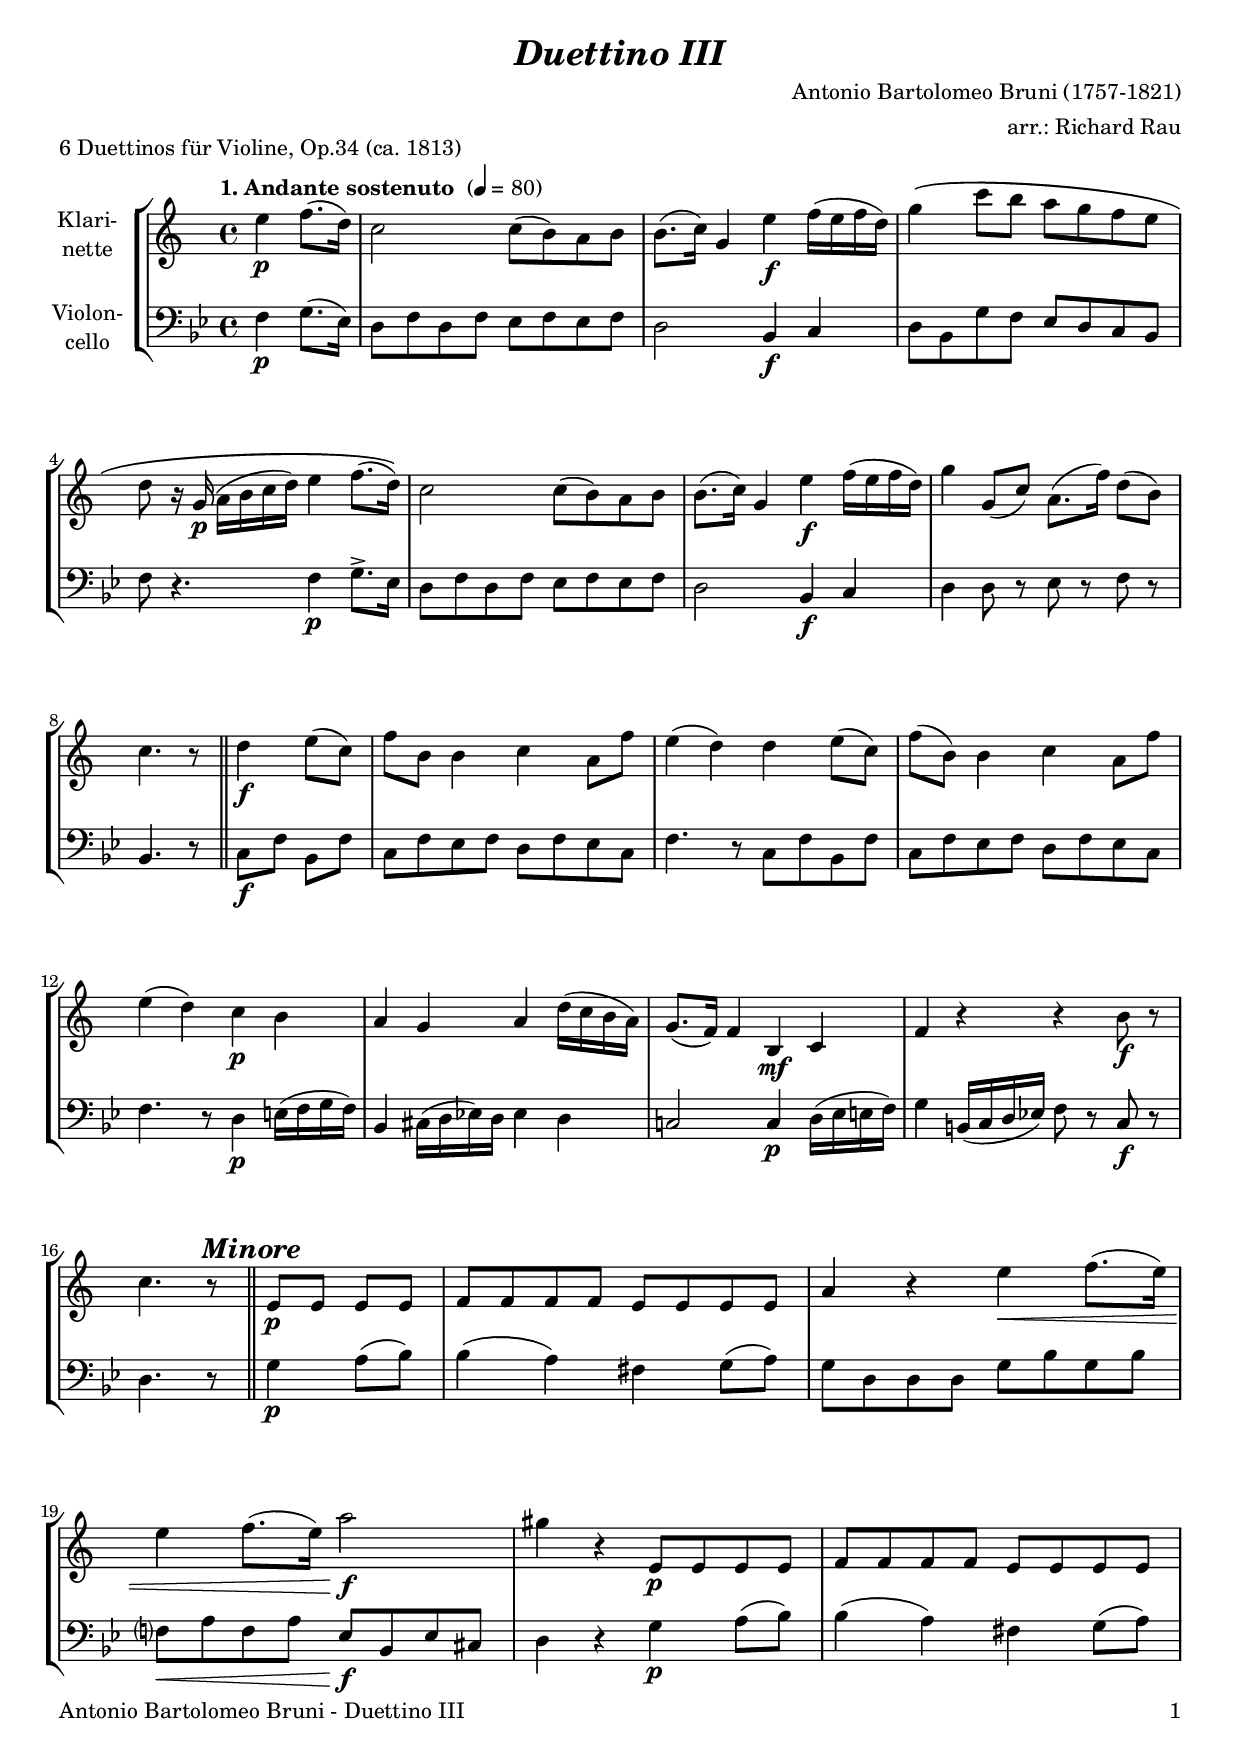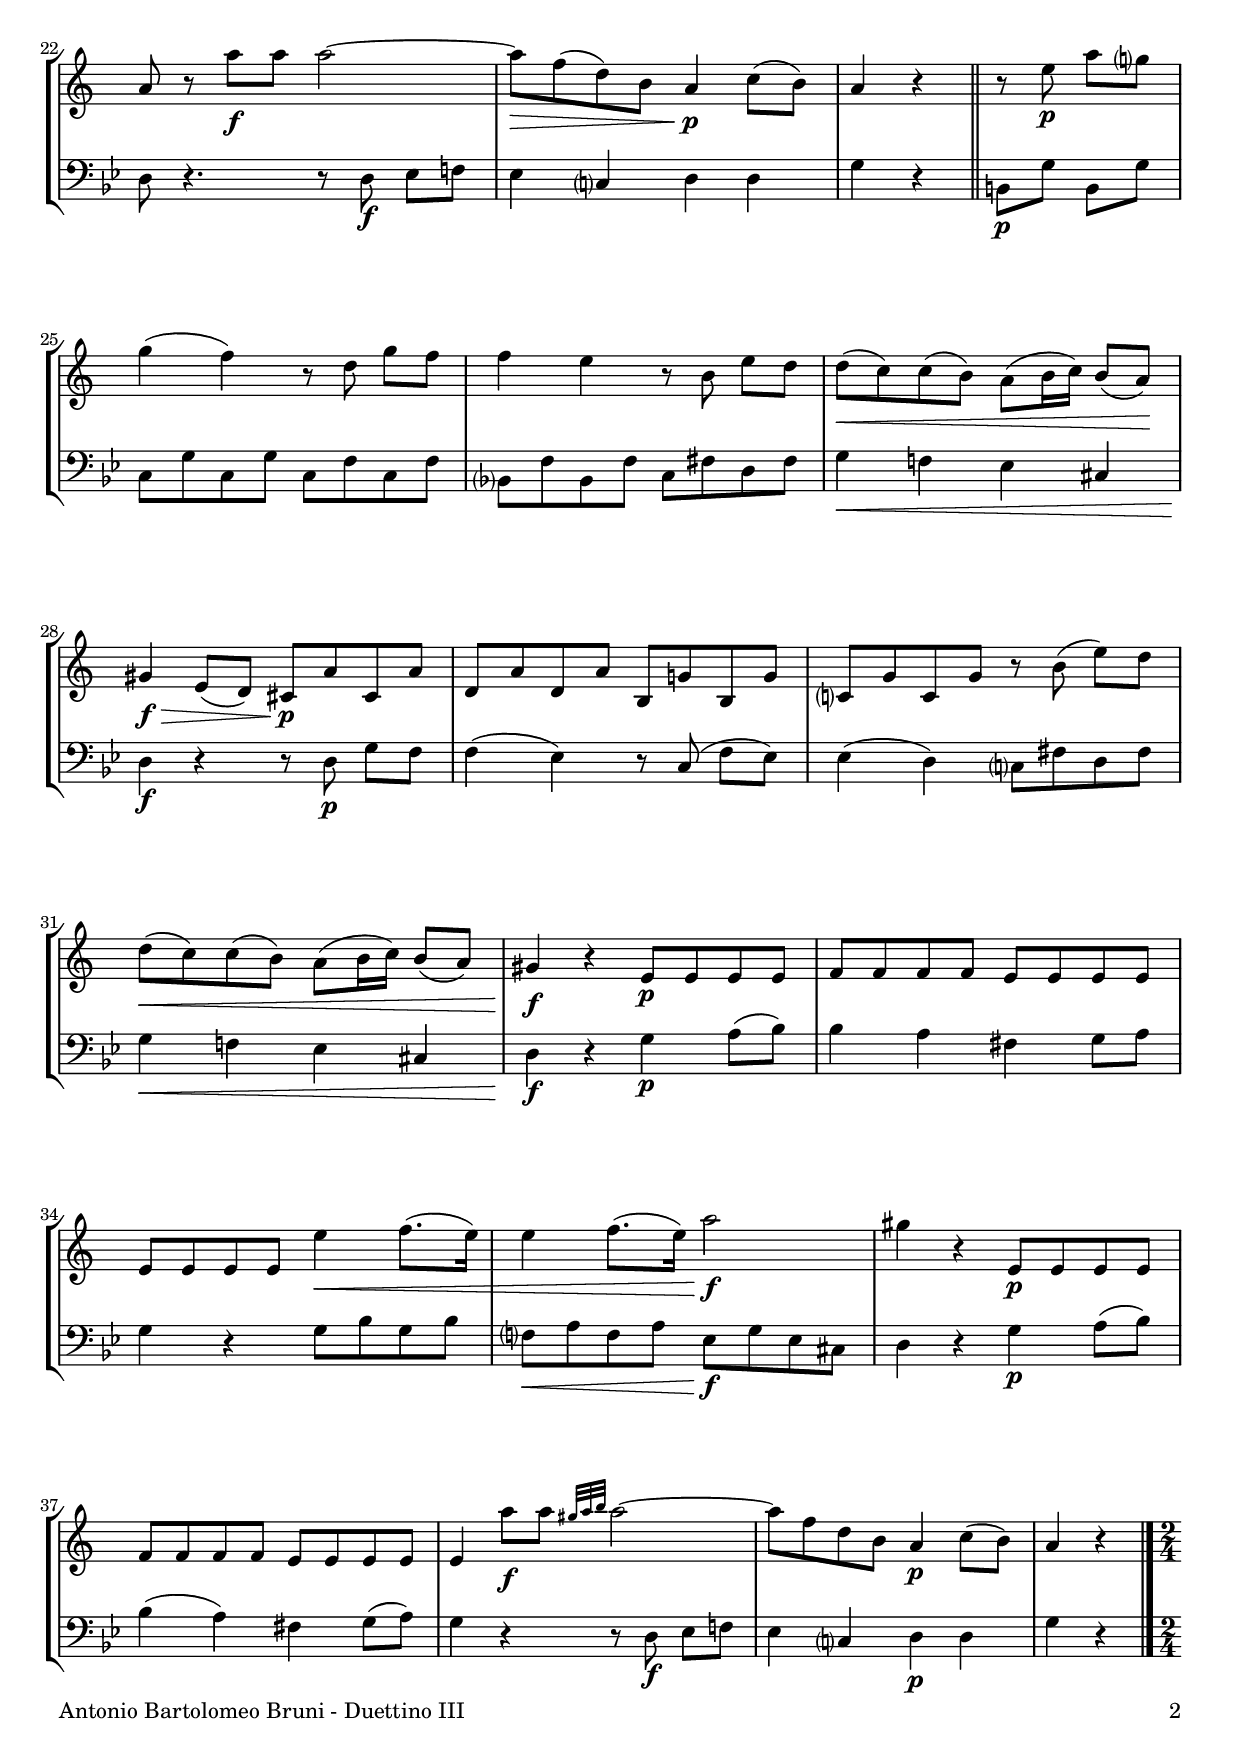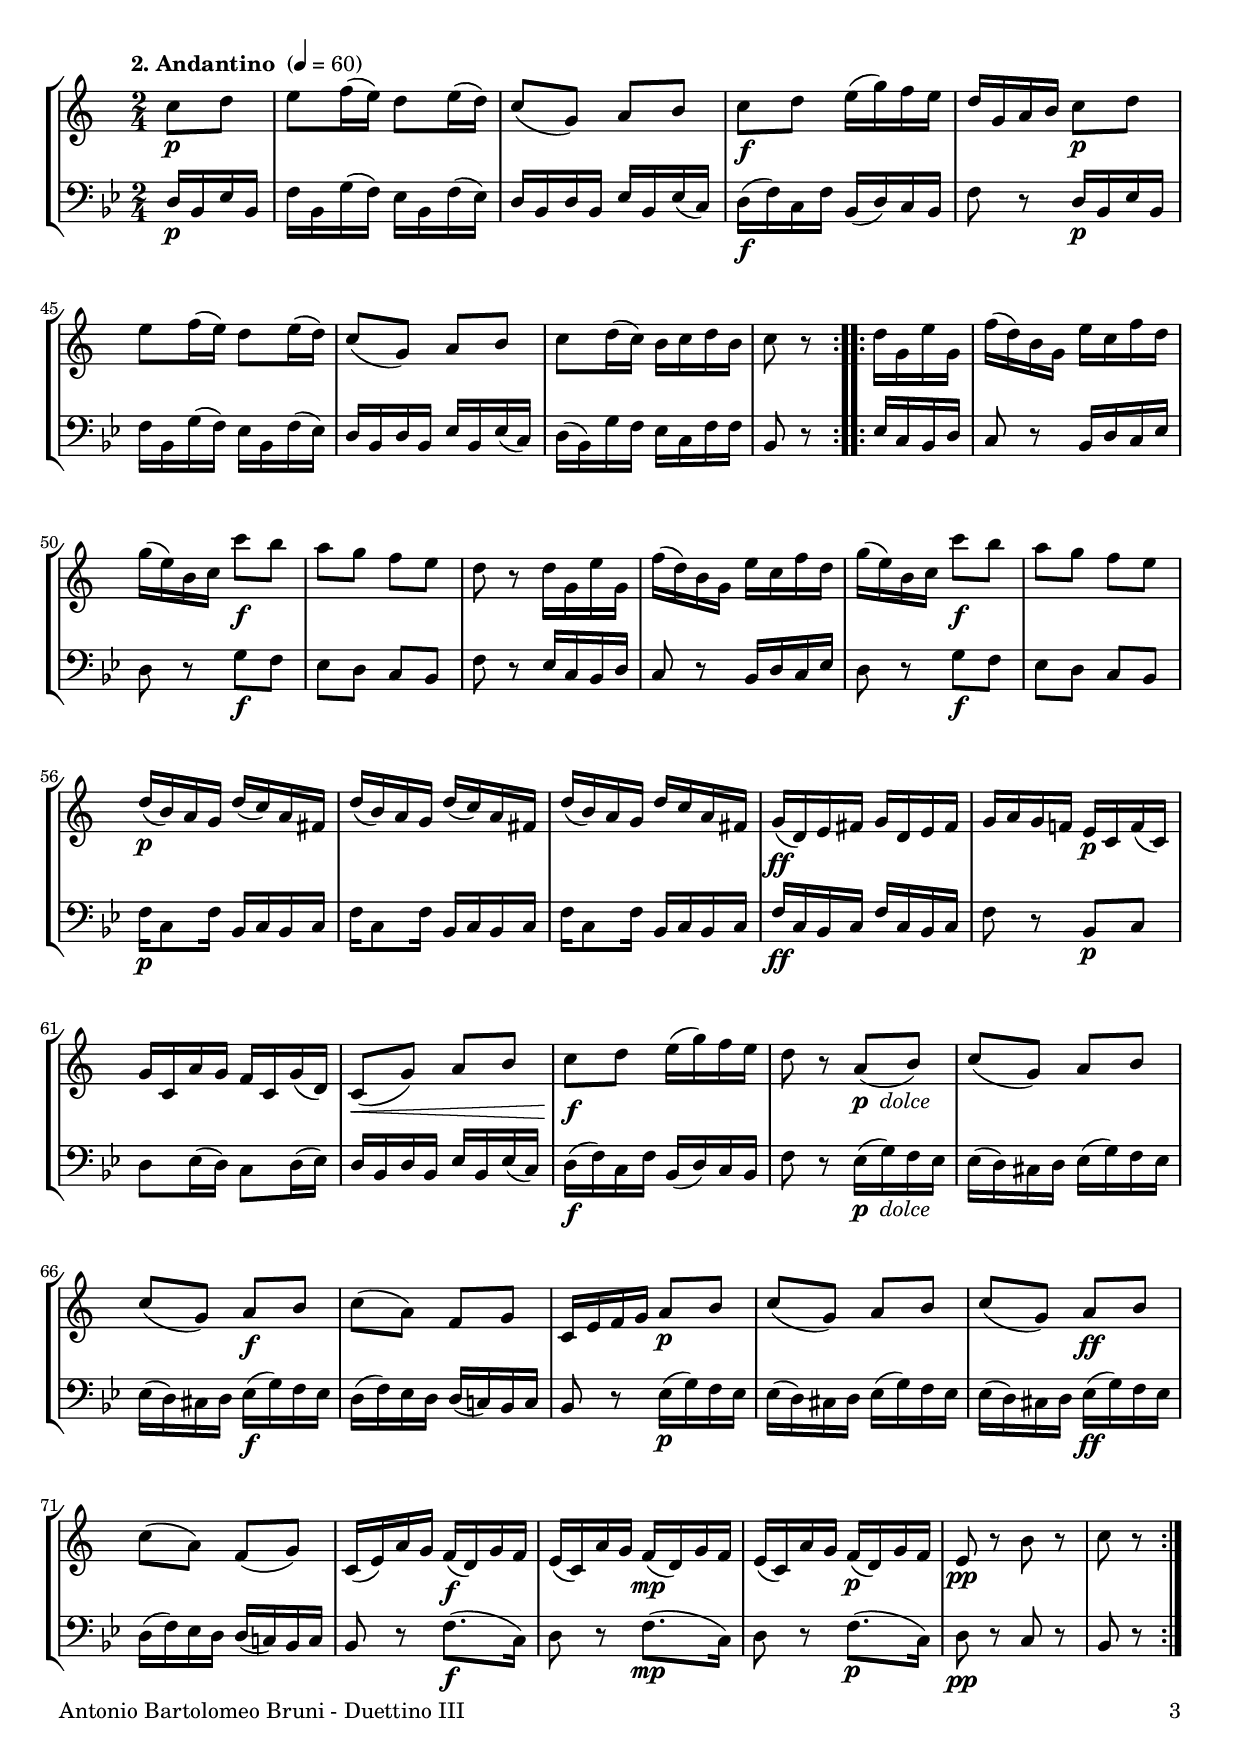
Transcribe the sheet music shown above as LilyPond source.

\version "2.18.2"
\include "deutsch.ly"
  
#(set-global-staff-size 19)

\header {
  title     = \markup \bold \italic "Duettino III"
  composer  = "Antonio Bartolomeo Bruni (1757-1821)"
  arranger  = "arr.: Richard Rau"
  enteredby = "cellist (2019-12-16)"
  piece     = "6 Duettinos für Violine, Op.34 (ca. 1813)"
}

voiceconsts = {
  \key c \major
  \time 4/4
  \clef "treble"
%  \numericTimeSignature
  \compressFullBarRests
  % Set default beaming for all staves
%  \set Timing.beamExceptions = #'()
%  \set Timing.baseMoment     = #(ly:make-moment 1 4)
%  \set Timing.beatStructure  = #'(1 1 1)
}

micl = "clarinet"
mifl = "flute"
miob = "oboe"
mifh = "french horn"
misx = "tenor sax"
mist = "string ensemble 1"
%miba = "cello"
miba = "bassoon"

introa = {           \tempo "1. Andante sostenuto " 4=80 }
introb = { \bar "||" \mark \markup \bold \italic "Minore" }
introc = { \break    \tempo "2. Andantino " 4=60  \time 2/4 }

pdol = \markup { \dynamic p \italic " dolce" }

va = \relative c'' {
  \voiceconsts

  \introa
  \partial 2 e4\p f8.( d16)
  c2 c8( h) a h
  h8.( c16) g4 e'\f f16( e f d)
  g4\( c8 h a g f e

  d r16 g,(\p a h c d) e4 f8.( d16)\)
  c2 c8( h) a h
  h8.( c16) g4 e'\f f16( e f d)
  g4 g,8( c) a8.( f'16) d8( h)
  c4. r8 \bar "||"

  d4\f e8( c)
  f h, h4 c a8 f'
  e4( d) d e8( c)
  f( h,) h4 c a8 f'
  e4( d) c\p h

  a g a d16( c h a)
  g8.( f16) f4 h,\mf c
  f r r h8\f r
  c4. r8

  \introb
  e,8\p e e[ e]

  f f f f e e e e
  a4 r e'\< f8.( e16)
  e4 f8.( e16) a2\!\f
  gis4 r e,8\p e e e
  f f f f e e e e

  a r a'\f a a2~
  a8\> f( d) h a4\!\p c8( h)
  a4 r \bar "||" r8 e'\p a[ g?]
  g4( f) r8 d g[ f]

  f4 e r8 h e[ d]
  d(\< c) c( h) a( h16 c) h8( a)\!
  gis4\f\> e8( d) cis\!\p a' cis, a'
  d, a' d, a' h, g'! h, g'
  c,? g' c, g' r h( e)[ d]

  d(\< c) c( h) a( h16 c) h8( a)
  gis4\!\f r e8\p e e e
  f f f f e e e e
  e e e e e'4\< f8.( e16)
  e4 f8.( e16) a2\!\f

  gis4 r e,8\p e e e
  f f f f e e e e
  e4 a'8\f a \grace { gis32[ a h] } a2~
  a8 f d h a4\p c8( h)
  a4 r \bar "|."

  \introc
  \repeat volta 2 {
    \partial 4 c8\p d
    e f16( e) d8 e16( d)
    c8( g) a h
    c\f d e16( g) f e
    d g, a h c8\p d

    e f16( e) d8 e16( d)
    c8( g) a h
    c d16( c) h c d h
    c8 r
  }
  \repeat volta 2 {
    d16 g, e' g,

    f'( d) h g e' c f d
    g( e) h c c'8\f h
    a g f e
    d r d16 g, e' g,
    f'( d) h g e' c f d

    g( e) h c c'8\f h
    a g f e
    d16(\p h) a g d'( c) a fis
    d'( h) a g d'( c) a fis
    d'( h) a g d' c a fis

    g(\ff d) e fis g d e fis
    g a g f! e\p c f( c)
    g' c, a' g f c g'( d)
    c8(\< g') a h
    c\!\f d e16( g) f e

    d8 r a(_\pdol h)
    c( g) a h
    c( g) a\f h
    c( a) f g
    c,16 e f g a8\p h

    c( g) a h
    c( g) a\ff h
    c( a) f( g)
    c,16( e) a g f(\f d) g f
    e( c) a' g f(\mp d) g f

    e( c) a' g f(\p d) g f
    e8\pp r h' r
    c r
  }
}

vb = \relative c' {
  \voiceconsts
  \clef "bass"
  
  \introa
  \partial 2 g4\p a8.( f16)
  e8 g e g f g f g
  e2 c4\f d
  e8 c a' g f e d c

  g' r4. g4\p a8.-> f16
  e8 g e g f g f g
  e2 c4\f d
  e e8 r f r g r
  c,4. r8 \bar "||"

  d\f g c,[ g']
  d g f g e g f d
  g4. r8 d g c, g'
  d g f g e g f d
  g4. r8 e4\p fis16( g a g)

  c,4 dis16( e f!) e f4 e
  d!2 d4\p e16( f fis g)
  a4 cis,16( d e f!) g8 r d\f r
  e4. r8

  \introb
  a4\p h8( c)

  c4( h) gis a8( h)
  a e e e a c a c
  g?\< h g h f\!\f c f dis
  e4 r a\p h8( c)
  c4( h) gis a8( h)

  e, r4. r8 e\f f[ g!]
  f4 d? e e
  a r \bar "||" cis,8\p a' cis,[ a']
  d, a' d, a' d, g d g

  c,? g' c, g' d gis e gis
  a4\< g! f dis
  e\!\f r r8 e\p a[ g]
  g4( f) r8 d( g[ f])
  f4( e) d?8 gis e gis

  a4\< g! f dis
  e\!\f r a\p h8( c)
  c4 h gis a8 h
  a4 r a8 c a c
  g?\< h g h f\!\f a f dis

  e4 r a\p h8( c)
  c4( h) gis a8( h)
  a4 r r8 e\f f[ g!]
  f4 d? e\p e
  a r \bar "|."

  \introc
  \repeat volta 2 {
    \partial 4 e16\p c f c
    g' c, a'( g) f c g'( f)
    e c e c f c f( d)
    e(\f g) d g c,( e) d c
    g'8 r e16\p c f c

    g' c, a'( g) f c g'( f)
    e c e c f c f( d)
    e( c) a' g f d g g
    c,8 r
  }
  \repeat volta 2 {
    f16 d c e

    d8 r c16 e d f
    e8 r a\f g
    f e d c
    g' r f16 d c e
    d8 r c16 e d f

    e8 r a\f g
    f e d c
    g'16\p d8 g16 c, d c d
    g d8 g16 c, d c d
    g d8 g16 c, d c d

    g\ff d c d g d c d
    g8 r c,\p d
    e f16( e) d8 e16( f)
    e c e c f c f( d)
    e(\f g) d g c,( e) d c

    g'8 r f16(_\pdol a) g f
    f( e) dis e f( a) g f
    f( e) dis e f(\f a) g f
    e( g) f e e( d!) c d
    c8 r f16(\p a) g f

    f( e) dis e f( a) g f
    f( e) dis e f(\ff a) g f
    e( g) f e e( d!) c d
    c8 r g'8.(\f d16)
    e8 r g8.(\mp d16)

    e8 r g8.(\p d16)
    e8\pp r d r
    c r
  }
}


music = \new StaffGroup <<
      \new Staff {
	\set Staff.midiInstrument = \micl
	\set Staff.instrumentName = \markup \center-column { "Klari-" "nette" }
	\transpose c c { \va }
      }

      \new Staff {
	\set Staff.midiInstrument = \miba
	\set Staff.instrumentName = \markup \center-column { "Violon-" "cello" }
	\transpose c b, { \vb }
      }
>>

\book {
   \paper {
    print-page-number = ##t
    print-first-page-number = ##t
    ragged-last-bottom = ##f
    oddHeaderMarkup = \markup \null
    evenHeaderMarkup = \markup \null
    oddFooterMarkup = \markup {
      \fill-line {
        \on-the-fly #print-page-number-check-first
        "Antonio Bartolomeo Bruni - Duettino III" \fromproperty #'page:page-number-string
      }
    }
    evenFooterMarkup = \oddFooterMarkup
  } \score {
    \music
    \layout {}
  }

  \score {
    \unfoldRepeats \music

    \midi {
      \context {
        \Score
      }
    }
  }
}
